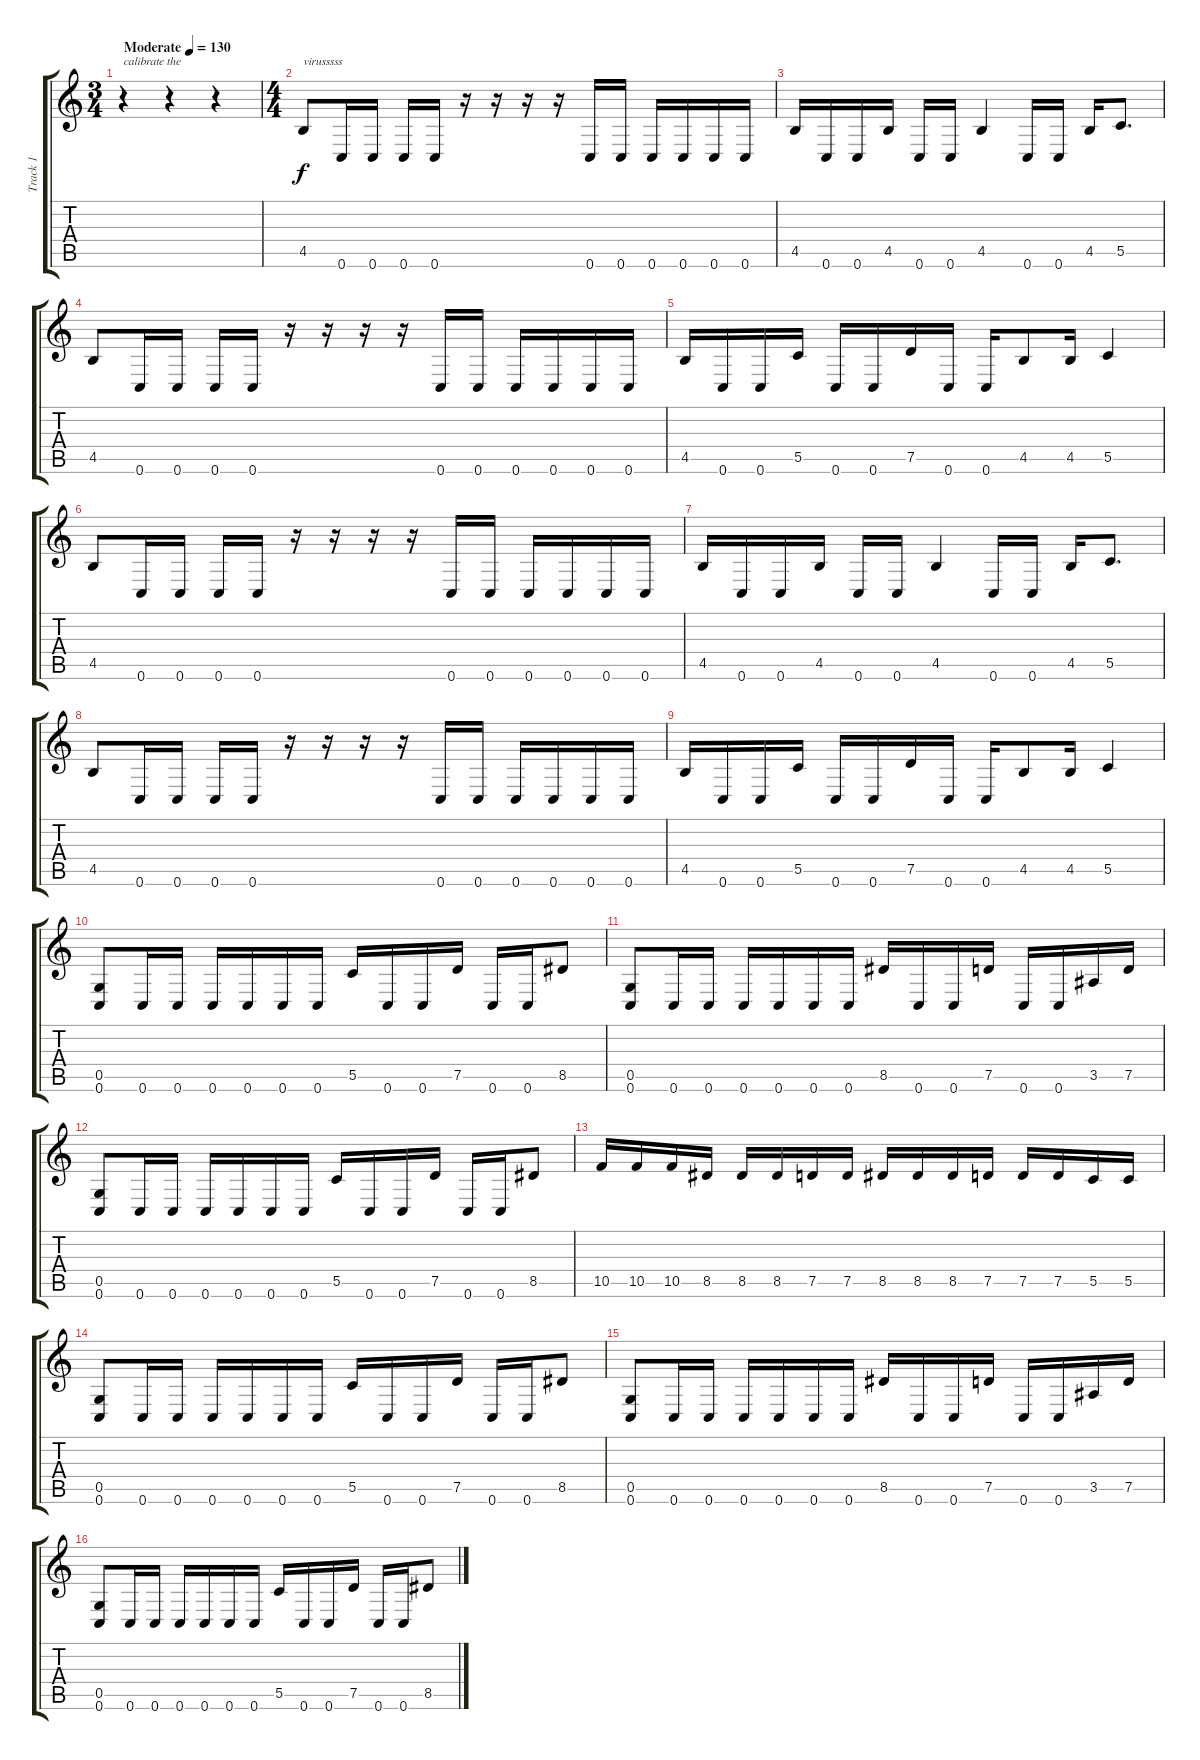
\track ("Track 1" "Track 1") {instrument overdrivenguitar}
\staff {score tabs}
\tuning (D4 A3 F3 C3 G2 C2) {hide}
\ts (3 4)
\tempo (130 "Moderate")
\clef g2
\ks c
r.4{txt "calibrate the" dy f instrument overdrivenguitar} r.4 r.4 |
\ts (4 4)
4.5.8{txt "virusssss"} 0.6.16 0.6.16 0.6.16 0.6.16 r.16 r.16 r.16 r.16 0.6.16 0.6.16 0.6.16 0.6.16 0.6.16 0.6.16 |
4.5.16 0.6.16 0.6.16 4.5.16 0.6.16 0.6.16 4.5.4 0.6.16 0.6.16 4.5.16 5.5.8{d} |
4.5.8 0.6.16 0.6.16 0.6.16 0.6.16 r.16 r.16 r.16 r.16 0.6.16 0.6.16 0.6.16 0.6.16 0.6.16 0.6.16 |
4.5.16 0.6.16 0.6.16 5.5.16 0.6.16 0.6.16 7.5.16 0.6.16 0.6.16 4.5.8 4.5.16 5.5.4 |
4.5.8 0.6.16 0.6.16 0.6.16 0.6.16 r.16 r.16 r.16 r.16 0.6.16 0.6.16 0.6.16 0.6.16 0.6.16 0.6.16 |
4.5.16 0.6.16 0.6.16 4.5.16 0.6.16 0.6.16 4.5.4 0.6.16 0.6.16 4.5.16 5.5.8{d} |
4.5.8 0.6.16 0.6.16 0.6.16 0.6.16 r.16 r.16 r.16 r.16 0.6.16 0.6.16 0.6.16 0.6.16 0.6.16 0.6.16 |
4.5.16 0.6.16 0.6.16 5.5.16 0.6.16 0.6.16 7.5.16 0.6.16 0.6.16 4.5.8 4.5.16 5.5.4 |
(0.5 0.6).8 0.6.16 0.6.16 0.6.16 0.6.16 0.6.16 0.6.16 5.5.16 0.6.16 0.6.16 7.5.16 0.6.16 0.6.16 8.5.8 |
(0.5 0.6).8 0.6.16 0.6.16 0.6.16 0.6.16 0.6.16 0.6.16 8.5.16 0.6.16 0.6.16 7.5.16 0.6.16 0.6.16 3.5.16 7.5.16 |
(0.5 0.6).8 0.6.16 0.6.16 0.6.16 0.6.16 0.6.16 0.6.16 5.5.16 0.6.16 0.6.16 7.5.16 0.6.16 0.6.16 8.5.8 |
10.5.16 10.5.16 10.5.16 8.5.16 8.5.16 8.5.16 7.5.16 7.5.16 8.5.16 8.5.16 8.5.16 7.5.16 7.5.16 7.5.16 5.5.16 5.5.16 |
(0.5 0.6).8 0.6.16 0.6.16 0.6.16 0.6.16 0.6.16 0.6.16 5.5.16 0.6.16 0.6.16 7.5.16 0.6.16 0.6.16 8.5.8 |
(0.5 0.6).8 0.6.16 0.6.16 0.6.16 0.6.16 0.6.16 0.6.16 8.5.16 0.6.16 0.6.16 7.5.16 0.6.16 0.6.16 3.5.16 7.5.16 |
(0.5 0.6).8 0.6.16 0.6.16 0.6.16 0.6.16 0.6.16 0.6.16 5.5.16 0.6.16 0.6.16 7.5.16 0.6.16 0.6.16 8.5.8
